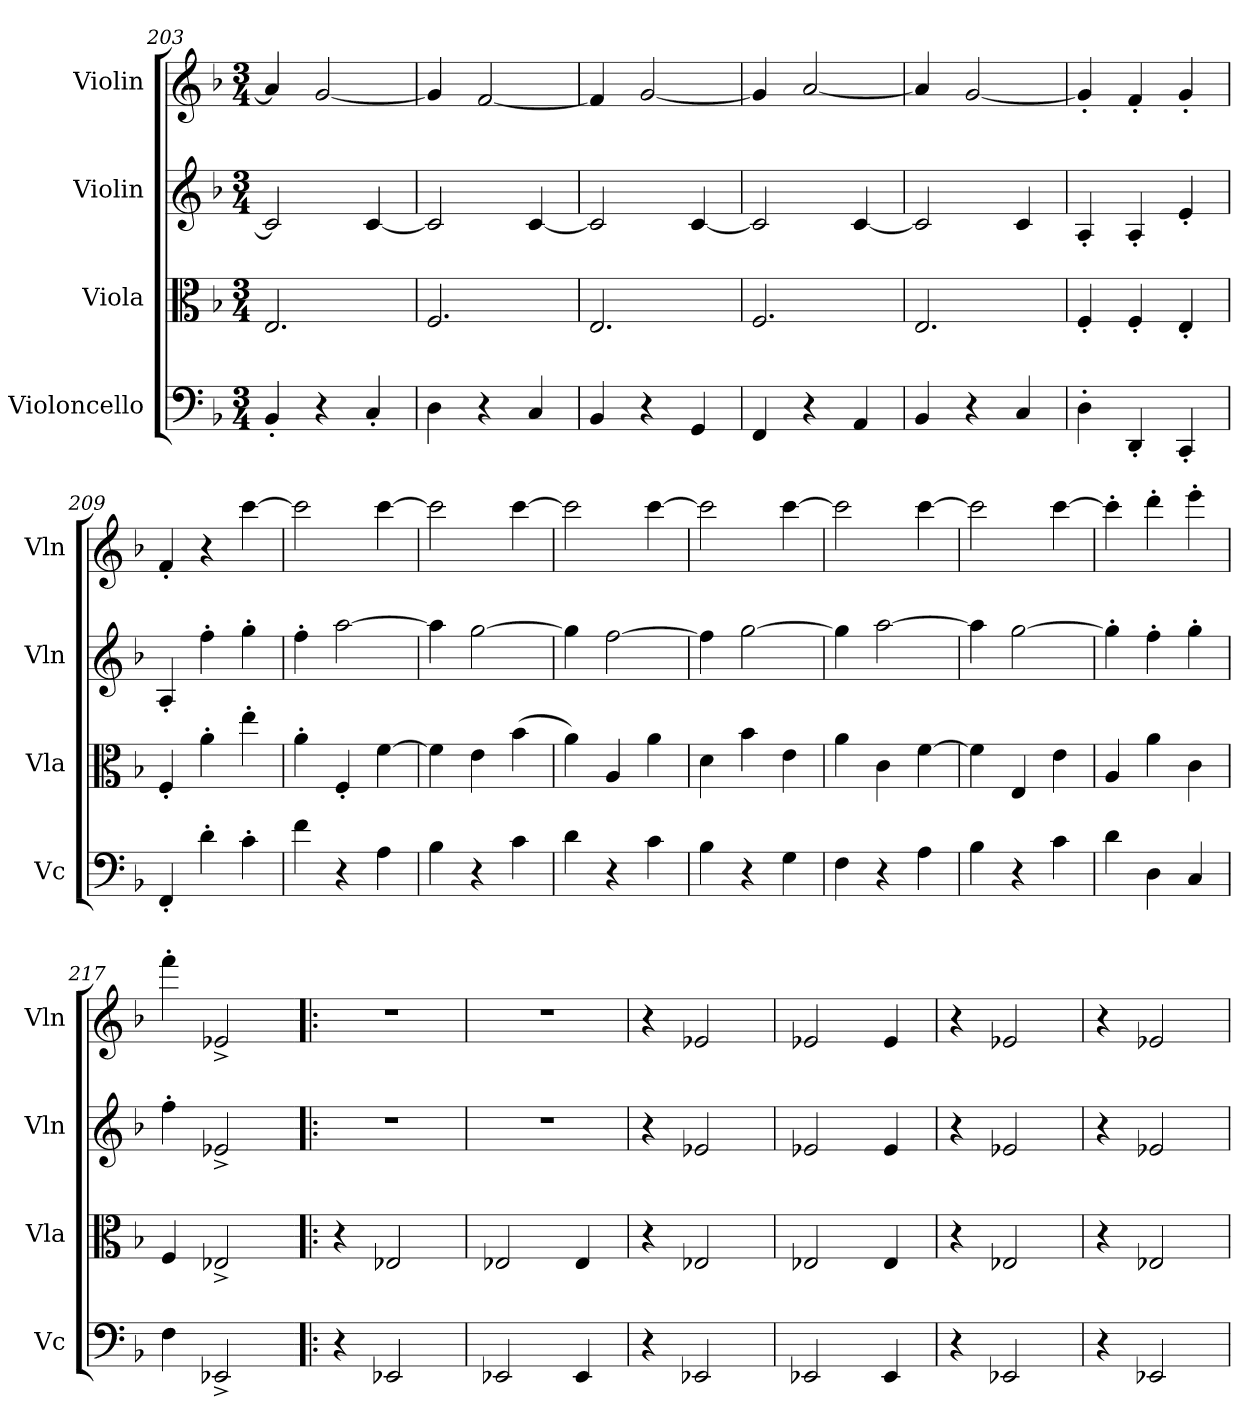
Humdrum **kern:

**kern	**kern	**kern	**kern
*part4	*part3	*part2	*part1
*staff4	*staff3	*staff2	*staff1
*I"Violoncello	*I"Viola	*I"Violin	*I"Violin
*I'Vc	*I'Vla	*I'Vln	*I'Vln
*clefF4	*clefC3	*clefG2	*clefG2
*k[b-]	*k[b-]	*k[b-]	*k[b-]
*M3/4	*M3/4	*M3/4	*M3/4
=203	=203	=203	=203
4BB-'/	2.E/	2c/]	4a/]
4r	.	.	[2g/
4C'/	.	[4c/	.
=204	=204	=204	=204
4D\	2.F/	2c/]	4g/]
4r	.	.	[2f/
4C/	.	[4c/	.
=205	=205	=205	=205
4BB-/	2.E/	2c/]	4f/]
4r	.	.	[2g/
4GG/	.	[4c/	.
=206	=206	=206	=206
4FF/	2.F/	2c/]	4g/]
4r	.	.	[2a/
4AA/	.	[4c/	.
=207	=207	=207	=207
4BB-/	2.E/	2c/]	4a/]
4r	.	.	[2g/
4C/	.	4c/	.
=208	=208	=208	=208
4D'\	4F'/	4A'/	4g'/]
4DD'/	4F'/	4A'/	4f'/
4CC'/	4E'/	4e'/	4g'/
=209	=209	=209	=209
4FF'/	4F'/	4A'/	4f'/
4d'\	4a'\	4ff'\	4r
4c'\	4ee'\	4gg'\	[4ccc\
=210	=210	=210	=210
4f\	4a'\	4ff'\	2ccc\]
4r	4F'/	[2aa\	.
4A\	[4f\	.	[4ccc\
=211	=211	=211	=211
4B-\	4f\]	4aa\]	2ccc\]
4r	4e\	[2gg\	.
4c\	(4b-\	.	[4ccc\
=212	=212	=212	=212
4d\	4a\)	4gg\]	2ccc\]
4r	4A/	[2ff\	.
4c\	4a\	.	[4ccc\
=213	=213	=213	=213
4B-\	4d\	4ff\]	2ccc\]
4r	4b-\	[2gg\	.
4G\	4e\	.	[4ccc\
=214	=214	=214	=214
4F\	4a\	4gg\]	2ccc\]
4r	4c\	[2aa\	.
4A\	[4f\	.	[4ccc\
=215	=215	=215	=215
4B-\	4f\]	4aa\]	2ccc\]
4r	4E/	[2gg\	.
4c\	4e\	.	[4ccc\
=216	=216	=216	=216
4d\	4A/	4gg'\]	4ccc'\]
4D\	4a\	4ff'\	4ddd'\
4C/	4c\	4gg'\	4eee'\
=217	=217	=217	=217
4F\	4F/	4ff'\	4fff'\
2EE-X^/	2E-X^/	2e-X^/	2e-X^/
=218!|:	=218!|:	=218!|:	=218!|:
4r	4r	2.r	2.r
2EE-X/	2E-X/	.	.
=219	=219	=219	=219
2EE-X/	2E-X/	2.r	2.r
4EE-/	4E-/	.	.
=220	=220	=220	=220
4r	4r	4r	4r
2EE-X/	2E-X/	2e-X/	2e-X/
=221	=221	=221	=221
2EE-X/	2E-X/	2e-X/	2e-X/
4EE-/	4E-/	4e-/	4e-/
=222	=222	=222	=222
4r	4r	4r	4r
2EE-X/	2E-X/	2e-X/	2e-X/
=223	=223	=223	=223
4r	4r	4r	4r
2EE-X/	2E-X/	2e-X/	2e-X/
=	=	=	=
*-	*-	*-	*-
